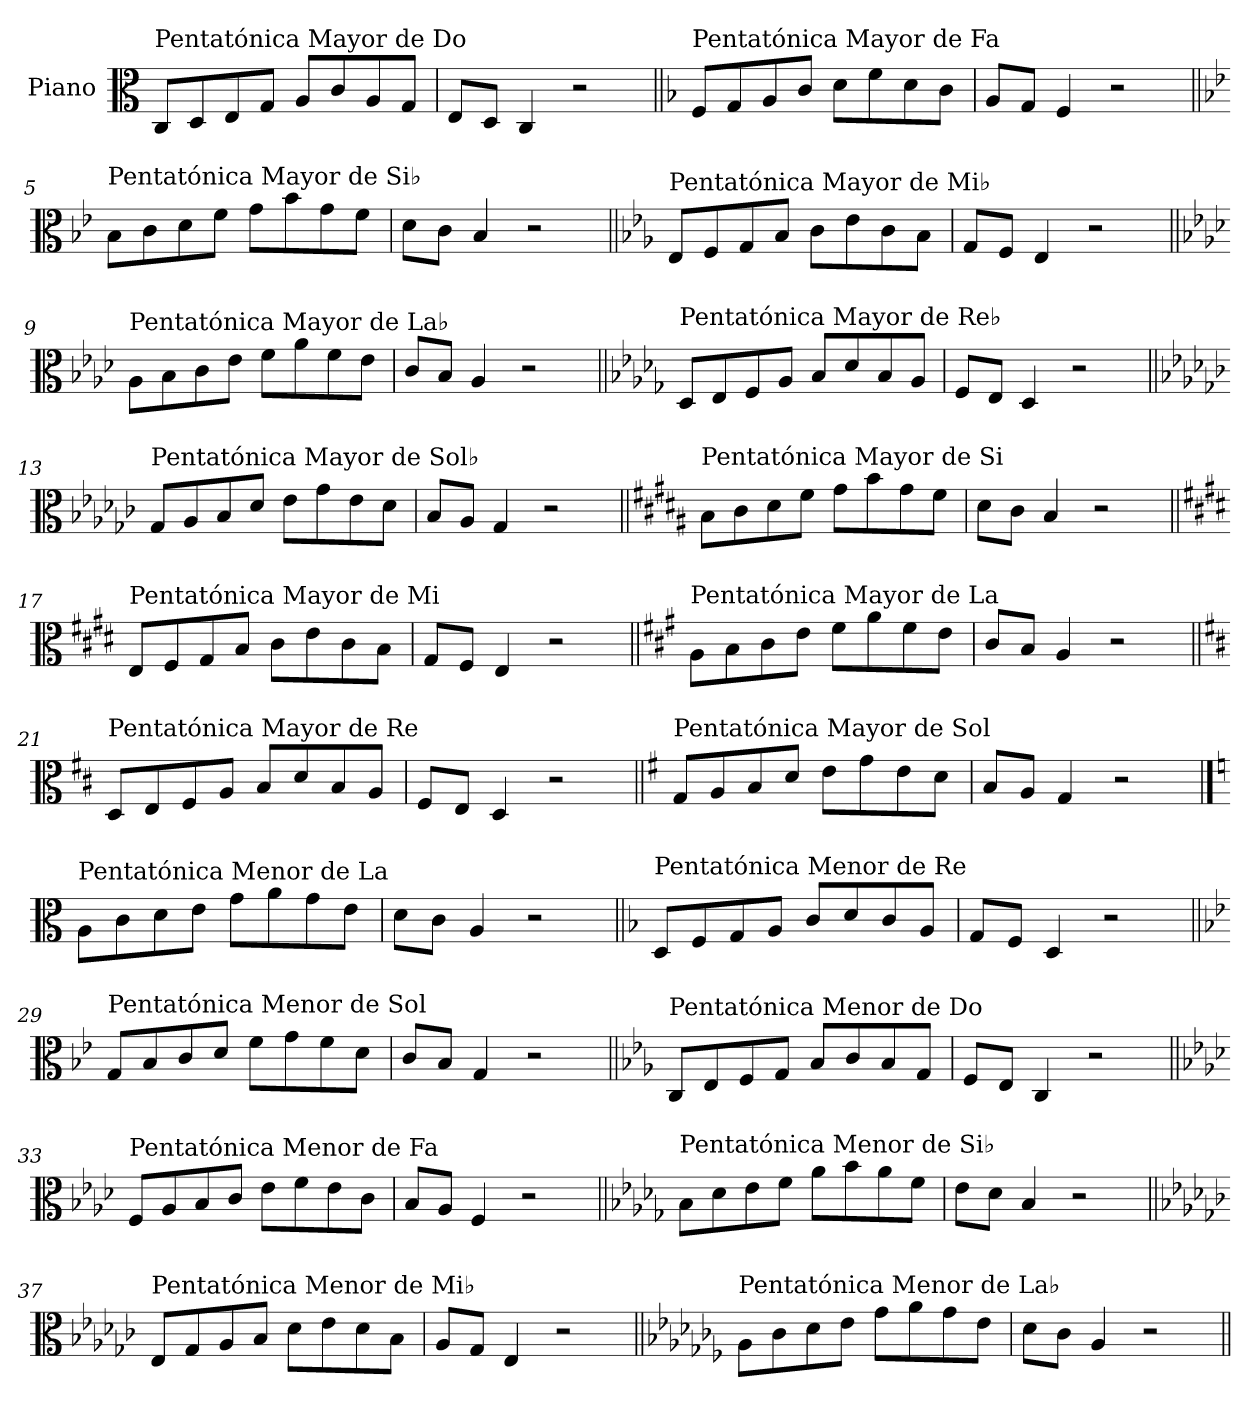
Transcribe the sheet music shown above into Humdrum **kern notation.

**kern
*part1
*staff1
*I"Piano
*I'Pno.
*clefC3
*k[]
=1
!LO:TX:a:t=Pentatónica Mayor de Do
8C/L
8D/
8E/
8G/J
8A/L
8c/
8A/
8G/J
=2
8E/L
8D/J
4C/
2r
=3||
*k[b-]
!LO:TX:a:t=Pentatónica Mayor de Fa
8F/L
8G/
8A/
8c/J
8d\L
8f\
8d\
8c\J
=4
8A/L
8G/J
4F/
2r
!!LO:LB:g=z
=5||
*k[b-e-]
!LO:TX:a:t=Pentatónica Mayor de Si♭
8B-\L
8c\
8d\
8f\J
8g\L
8b-\
8g\
8f\J
=6
8d\L
8c\J
4B-/
2r
=7||
*k[b-e-a-]
!LO:TX:a:t=Pentatónica Mayor de Mi♭
8E-/L
8F/
8G/
8B-/J
8c\L
8e-\
8c\
8B-\J
=8
8G/L
8F/J
4E-/
2r
!!LO:LB:g=z
=9||
*k[b-e-a-d-]
!LO:TX:a:t=Pentatónica Mayor de La♭
8A-\L
8B-\
8c\
8e-\J
8f\L
8a-\
8f\
8e-\J
=10
8c/L
8B-/J
4A-/
2r
=11||
*k[b-e-a-d-g-]
!LO:TX:a:t=Pentatónica Mayor de Re♭
8D-/L
8E-/
8F/
8A-/J
8B-/L
8d-/
8B-/
8A-/J
=12
8F/L
8E-/J
4D-/
2r
!!LO:LB:g=z
=13||
*k[b-e-a-d-g-c-]
!LO:TX:a:t=Pentatónica Mayor de Sol♭
8G-/L
8A-/
8B-/
8d-/J
8e-\L
8g-\
8e-\
8d-\J
=14
8B-/L
8A-/J
4G-/
2r
=15||
*k[f#c#g#d#a#]
!LO:TX:a:t=Pentatónica Mayor de Si
8B\L
8c#\
8d#\
8f#\J
8g#\L
8b\
8g#\
8f#\J
=16
8d#\L
8c#\J
4B/
2r
!!LO:LB:g=z
=17||
*k[f#c#g#d#]
!LO:TX:a:t=Pentatónica Mayor de Mi
8E/L
8F#/
8G#/
8B/J
8c#\L
8e\
8c#\
8B\J
=18
8G#/L
8F#/J
4E/
2r
=19||
*k[f#c#g#]
!LO:TX:a:t=Pentatónica Mayor de La
8A\L
8B\
8c#\
8e\J
8f#\L
8a\
8f#\
8e\J
=20
8c#/L
8B/J
4A/
2r
!!LO:LB:g=z
=21||
*k[f#c#]
!LO:TX:a:t=Pentatónica Mayor de Re
8D/L
8E/
8F#/
8A/J
8B/L
8d/
8B/
8A/J
=22
8F#/L
8E/J
4D/
2r
=23||
*k[f#]
!LO:TX:a:t=Pentatónica Mayor de Sol
8G/L
8A/
8B/
8d/J
8e\L
8g\
8e\
8d\J
=24
8B/L
8A/J
4G/
2r
!!LO:PB:g=z
==25
*k[]
!LO:TX:a:t=Pentatónica Menor de La
8A\L
8c\
8d\
8e\J
8g\L
8a\
8g\
8e\J
=26
8d\L
8c\J
4A/
2r
=27||
*k[b-]
!LO:TX:a:t=Pentatónica Menor de Re
8D/L
8F/
8G/
8A/J
8c/L
8d/
8c/
8A/J
=28
8G/L
8F/J
4D/
2r
!!LO:LB:g=z
=29||
*k[b-e-]
!LO:TX:a:t=Pentatónica Menor de Sol
8G/L
8B-/
8c/
8d/J
8f\L
8g\
8f\
8d\J
=30
8c/L
8B-/J
4G/
2r
=31||
*k[b-e-a-]
!LO:TX:a:t=Pentatónica Menor de Do
8C/L
8E-/
8F/
8G/J
8B-/L
8c/
8B-/
8G/J
=32
8F/L
8E-/J
4C/
2r
!!LO:LB:g=z
=33||
*k[b-e-a-d-]
!LO:TX:a:t=Pentatónica Menor de Fa
8F/L
8A-/
8B-/
8c/J
8e-\L
8f\
8e-\
8c\J
=34
8B-/L
8A-/J
4F/
2r
=35||
*k[b-e-a-d-g-]
!LO:TX:a:t=Pentatónica Menor de Si♭
8B-\L
8d-\
8e-\
8f\J
8a-\L
8b-\
8a-\
8f\J
=36
8e-\L
8d-\J
4B-/
2r
!!LO:LB:g=z
=37||
*k[b-e-a-d-g-c-]
!LO:TX:a:t=Pentatónica Menor de Mi♭
8E-/L
8G-/
8A-/
8B-/J
8d-\L
8e-\
8d-\
8B-\J
=38
8A-/L
8G-/J
4E-/
2r
=39||
*k[b-e-a-d-g-c-f-]
!LO:TX:a:t=Pentatónica Menor de La♭
8A-\L
8c-\
8d-\
8e-\J
8g-\L
8a-\
8g-\
8e-\J
=40
8d-\L
8c-\J
4A-/
2r
=||
*-
